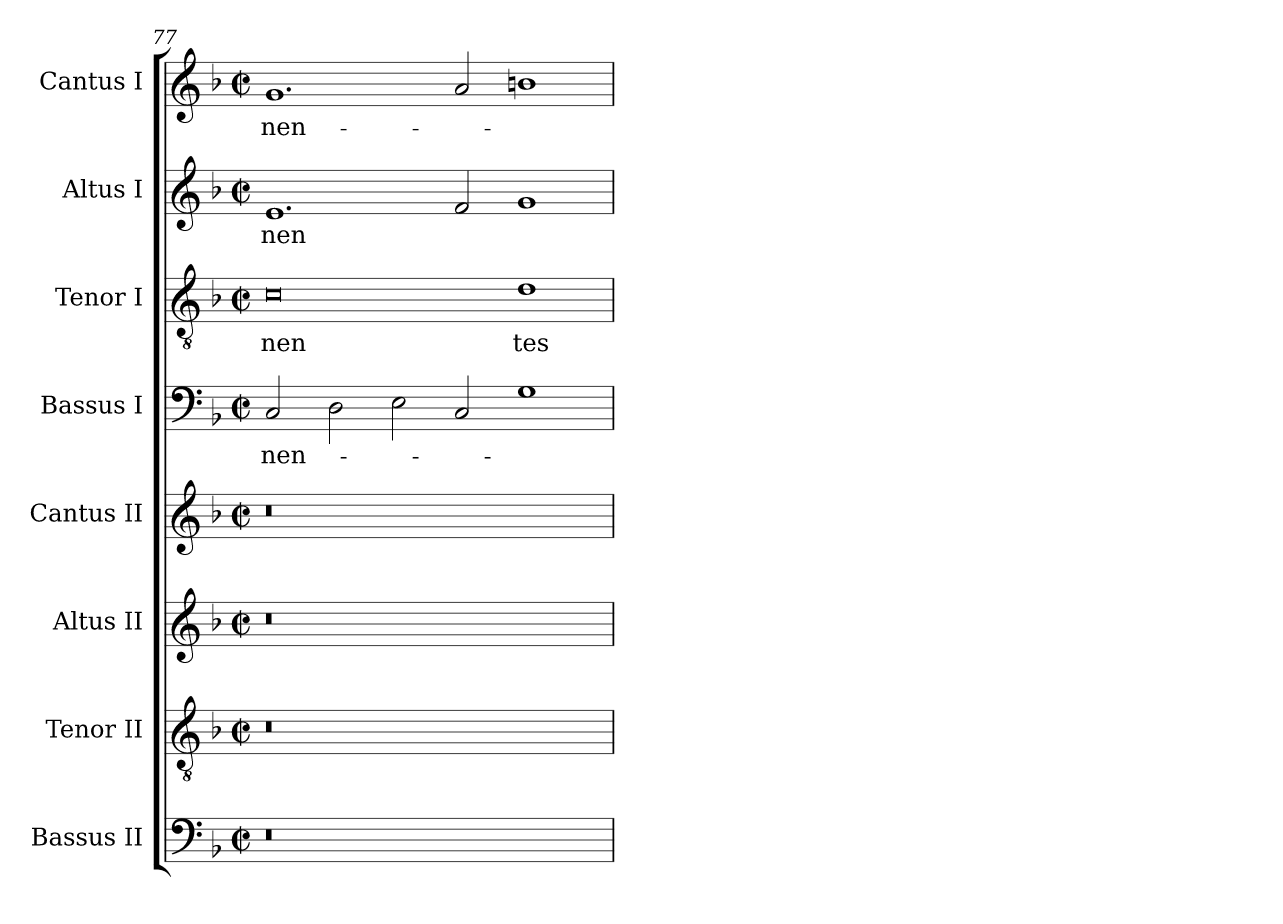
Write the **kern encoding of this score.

**kern	**kern	**kern	**kern	**kern	**text	**kern	**text	**kern	**text	**kern	**text
*part8	*part7	*part6	*part5	*part4	*part4	*part3	*part3	*part2	*part2	*part1	*part1
*staff8	*staff7	*staff6	*staff5	*staff4	*staff4	*staff3	*staff3	*staff2	*staff2	*staff1	*staff1
*I"Bassus II	*I"Tenor II	*I"Altus II	*I"Cantus II	*I"Bassus I	*	*I"Tenor I	*	*I"Altus I	*	*I"Cantus I	*
*clefF4	*clefGv2	*clefG2	*clefG2	*clefF4	*	*clefGv2	*	*clefG2	*	*clefG2	*
*k[b-]	*k[b-]	*k[b-]	*k[b-]	*k[b-]	*	*k[b-]	*	*k[b-]	*	*k[b-]	*
*F:	*F:	*F:	*F:	*F:	*	*F:	*	*F:	*	*F:	*
*M2/2	*M2/2	*M2/2	*M2/2	*M2/2	*	*M2/2	*	*M2/2	*	*M2/2	*
*met(c|)	*met(c|)	*met(c|)	*met(c|)	*met(c|)	*	*met(c|)	*	*met(c|)	*	*met(c|)	*
=77	=77	=77	=77	=77	=77	=77	=77	=77	=77	=77	=77
!	!	!	!	!	!LO:LY:b	!	!LO:LY:b:cj	!	!LO:LY:b	!	!LO:LY:b
0.r	0.r	0.r	0.r	2C/	-nen-	0c	nen	1.e	nen	1.g	-nen-
.	.	.	.	2D\	.	.	.	.	.	.	.
.	.	.	.	2E\	.	.	.	.	.	.	.
.	.	.	.	2C/	.	.	.	2f/	.	2a/	.
!	!	!	!	!	!	!	!LO:LY:b:cj	!	!	!	!
.	.	.	.	1G	.	1d	tes	1g	.	1bn	.
=	=	=	=	=	=	=	=	=	=	=	=
*-	*-	*-	*-	*-	*-	*-	*-	*-	*-	*-	*-
